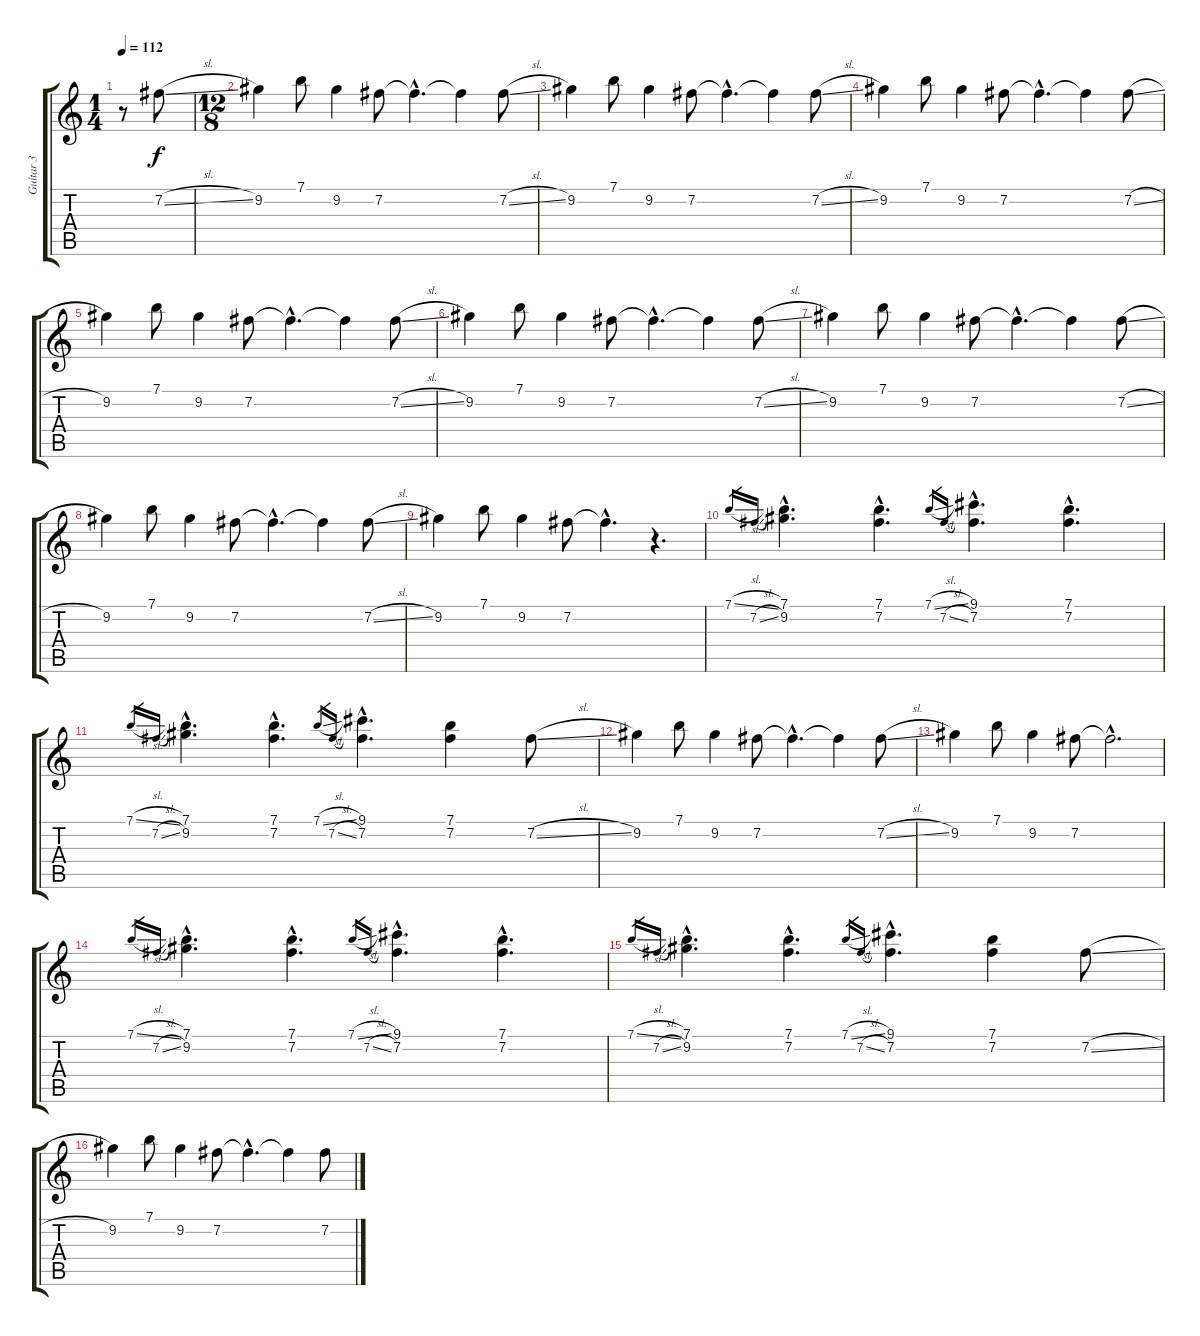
\track ("Guitar 3" "Guitar 3") {instrument distortionguitar}
\staff {score tabs}
\tuning (E4 B3 G3 D3 A2 E2) {hide}
\ts (1 4)
\tempo 112
\clef g2
\ks c
r.8{dy f instrument distortionguitar} 7.2{sl}.8 |
\ts (12 8)
9.2.4 7.1.8 9.2.4 7.2.8 7.2{hac t}.4{d} 7.2{t}.4 7.2{sl}.8 |
9.2.4 7.1.8 9.2.4 7.2.8 7.2{hac t}.4{d} 7.2{t}.4 7.2{sl}.8 |
9.2.4 7.1.8 9.2.4 7.2.8 7.2{hac t}.4{d} 7.2{t}.4 7.2{sl}.8 |
9.2.4 7.1.8 9.2.4 7.2.8 7.2{hac t}.4{d} 7.2{t}.4 7.2{sl}.8 |
9.2.4 7.1.8 9.2.4 7.2.8 7.2{hac t}.4{d} 7.2{t}.4 7.2{sl}.8 |
9.2.4 7.1.8 9.2.4 7.2.8 7.2{hac t}.4{d} 7.2{t}.4 7.2{sl}.8 |
9.2.4 7.1.8 9.2.4 7.2.8 7.2{hac t}.4{d} 7.2{t}.4 7.2{sl}.8 |
9.2.4 7.1.8 9.2.4 7.2.8 7.2{hac t}.4{d} r.4{d} |
7.1{sl}.16{gr} 7.2{sl}.16{gr} (7.1{hac} 9.2{hac}).4{d} (7.1{hac} 7.2{hac}).4{d} 7.1{sl}.16{gr} 7.2{sl}.16{gr} (9.1{hac} 7.2{hac}).4{d} (7.1{hac} 7.2{hac}).4{d} |
7.1{sl}.16{gr} 7.2{sl}.16{gr} (7.1{hac} 9.2{hac}).4{d} (7.1{hac} 7.2{hac}).4{d} 7.1{sl}.16{gr} 7.2{sl}.16{gr} (9.1{hac} 7.2{hac}).4{d} (7.1 7.2).4 7.2{sl}.8 |
9.2.4 7.1.8 9.2.4 7.2.8 7.2{hac t}.4{d} 7.2{t}.4 7.2{sl}.8 |
9.2.4 7.1.8 9.2.4 7.2.8 7.2{hac t}.2{d} |
7.1{sl}.16{gr} 7.2{sl}.16{gr} (7.1{hac} 9.2{hac}).4{d} (7.1{hac} 7.2{hac}).4{d} 7.1{sl}.16{gr} 7.2{sl}.16{gr} (9.1{hac} 7.2{hac}).4{d} (7.1{hac} 7.2{hac}).4{d} |
7.1{sl}.16{gr} 7.2{sl}.16{gr} (7.1{hac} 9.2{hac}).4{d} (7.1{hac} 7.2{hac}).4{d} 7.1{sl}.16{gr} 7.2{sl}.16{gr} (9.1{hac} 7.2{hac}).4{d} (7.1 7.2).4 7.2{sl}.8 |
9.2.4 7.1.8 9.2.4 7.2.8 7.2{hac t}.4{d} 7.2{t}.4 7.2{sl}.8
